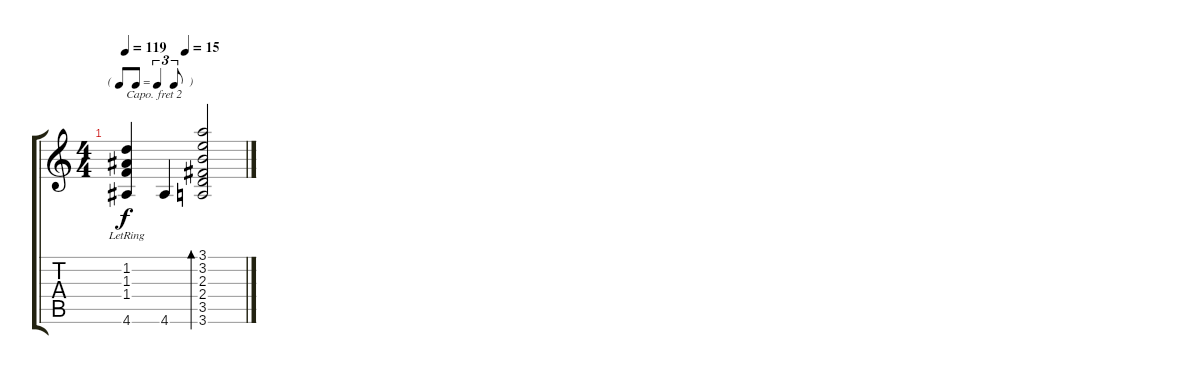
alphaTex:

\track "" {instrument acousticguitarnylon}
\staff {score tabs}
\capo 2
\tuning (E4 B3 G3 D3 A2 E2) {hide}
\ts (4 4)
\tf triplet8th
\tempo 119
\tempo (15 0.5)
\clef g2
\ks c
(1.2{lr} 1.3{lr} 1.4{lr} 4.6).4{dy f} 4.6.4 (3.1 3.2 2.3 2.4 3.5 3.6).2{bd 480}
